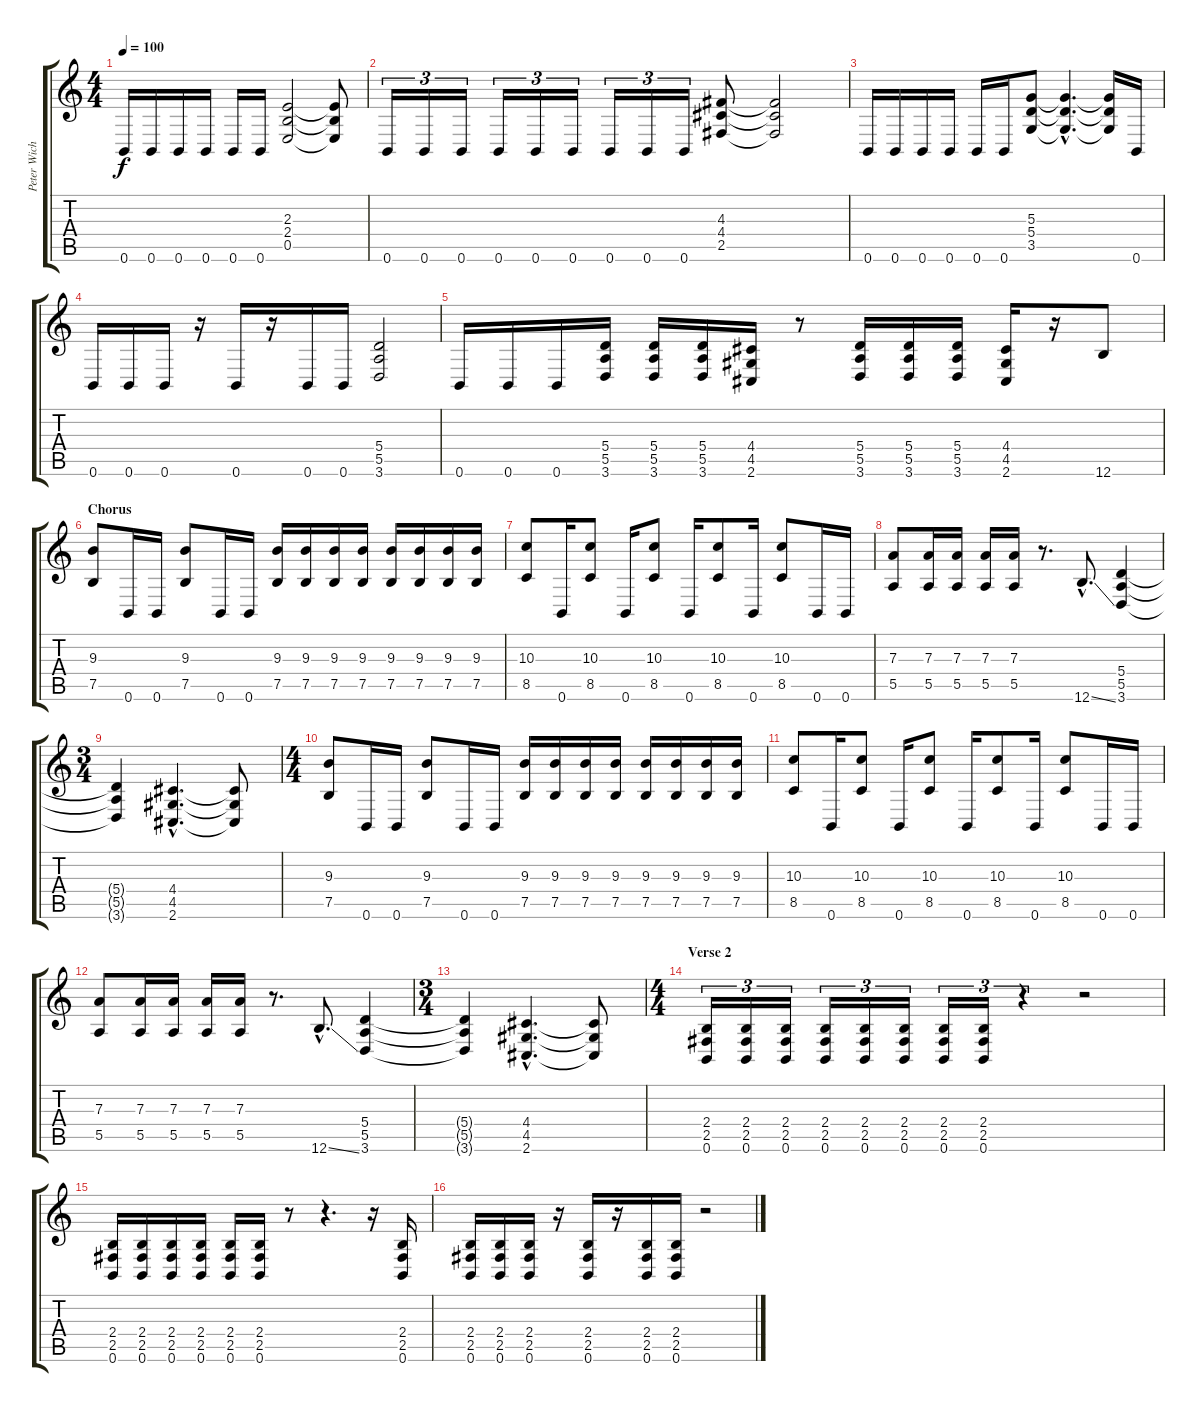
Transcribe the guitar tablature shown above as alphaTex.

\track ("Peter Wichers" "Peter Wich") {instrument distortionguitar}
\staff {score tabs}
\tuning (B3 Gb3 D3 A2 E2 B1) {hide}
\ts (4 4)
\tempo 100
\clef g2
\ks c
0.6.16{dy f} 0.6.16 0.6.16 0.6.16 0.6.16 0.6.16 (2.3 2.4 0.5).2 (2.3{t} 2.4{t} 0.5{t}).8 |
0.6.16{tu (3 2)} 0.6.16{tu (3 2)} 0.6.16{tu (3 2)} 0.6.16{tu (3 2)} 0.6.16{tu (3 2)} 0.6.16{tu (3 2)} 0.6.16{tu (3 2)} 0.6.16{tu (3 2)} 0.6.16{tu (3 2)} (4.3 4.4 2.5).8 (4.3{t} 4.4{t} 2.5{t}).2 |
0.6.16 0.6.16 0.6.16 0.6.16 0.6.16 0.6.16 (5.3 5.4 3.5).8 (5.3{hac t} 5.4{hac t} 3.5{hac t}).4{d} (5.3{t} 5.4{t} 3.5{t}).16 0.6.16 |
0.6.16 0.6.16 0.6.16 r.16 0.6.16 r.16 0.6.16 0.6.16 (5.4 5.5 3.6).2 |
0.6.16 0.6.16 0.6.16 (5.4 5.5 3.6).16 (5.4 5.5 3.6).16 (5.4 5.5 3.6).16 (4.4 4.5 2.6).16 r.8 (5.4 5.5 3.6).16 (5.4 5.5 3.6).16 (5.4 5.5 3.6).16 (4.4 4.5 2.6).16 r.16 12.6.8 |
\section ("" "Chorus")
(9.3 7.5).8 0.6.16 0.6.16 (9.3 7.5).8 0.6.16 0.6.16 (9.3 7.5).16 (9.3 7.5).16 (9.3 7.5).16 (9.3 7.5).16 (9.3 7.5).16 (9.3 7.5).16 (9.3 7.5).16 (9.3 7.5).16 |
(10.3 8.5).8 0.6.16 (10.3 8.5).8 0.6.16 (10.3 8.5).8 0.6.16 (10.3 8.5).8 0.6.16 (10.3 8.5).8 0.6.16 0.6.16 |
(7.3 5.5).8 (7.3 5.5).16 (7.3 5.5).16 (7.3 5.5).16 (7.3 5.5).16 r.8{d} 12.6{ss hac}.8{d} (5.4 5.5 3.6).4 |
\ts (3 4)
(5.4{t} 5.5{t} 3.6{t}).4 (4.4{hac} 4.5{hac} 2.6{hac}).4{d} (4.4{t} 4.5{t} 2.6{t}).8 |
\ts (4 4)
(9.3 7.5).8 0.6.16 0.6.16 (9.3 7.5).8 0.6.16 0.6.16 (9.3 7.5).16 (9.3 7.5).16 (9.3 7.5).16 (9.3 7.5).16 (9.3 7.5).16 (9.3 7.5).16 (9.3 7.5).16 (9.3 7.5).16 |
(10.3 8.5).8 0.6.16 (10.3 8.5).8 0.6.16 (10.3 8.5).8 0.6.16 (10.3 8.5).8 0.6.16 (10.3 8.5).8 0.6.16 0.6.16 |
(7.3 5.5).8 (7.3 5.5).16 (7.3 5.5).16 (7.3 5.5).16 (7.3 5.5).16 r.8{d} 12.6{ss hac}.8{d} (5.4 5.5 3.6).4 |
\ts (3 4)
(5.4{t} 5.5{t} 3.6{t}).4 (4.4{hac} 4.5{hac} 2.6{hac}).4{d} (4.4{t} 4.5{t} 2.6{t}).8 |
\ts (4 4)
\section ("" "Verse 2")
(2.4 2.5 0.6).16{tu (3 2)} (2.4 2.5 0.6).16{tu (3 2)} (2.4 2.5 0.6).16{tu (3 2)} (2.4 2.5 0.6).16{tu (3 2)} (2.4 2.5 0.6).16{tu (3 2)} (2.4 2.5 0.6).16{tu (3 2)} (2.4 2.5 0.6).16{tu (3 2)} (2.4 2.5 0.6).16{tu (3 2)} r.4{tu (3 2)} r.2 |
(2.4 2.5 0.6).16 (2.4 2.5 0.6).16 (2.4 2.5 0.6).16 (2.4 2.5 0.6).16 (2.4 2.5 0.6).16 (2.4 2.5 0.6).16 r.8 r.4{d} r.16 (2.4 2.5 0.6).16 |
(2.4 2.5 0.6).16 (2.4 2.5 0.6).16 (2.4 2.5 0.6).16 r.16 (2.4 2.5 0.6).16 r.16 (2.4 2.5 0.6).16 (2.4 2.5 0.6).16 r.2
